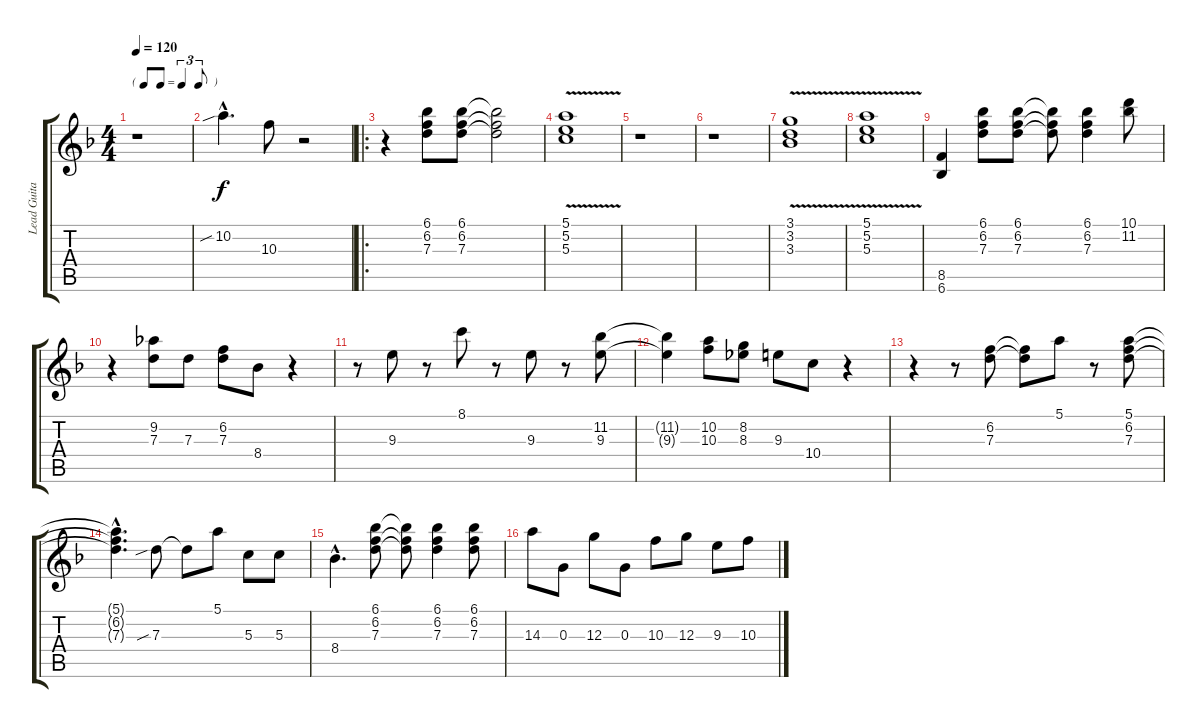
\track ("Lead Guitar" "Lead Guita") {instrument distortionguitar}
\staff {score tabs}
\tuning (E4 B3 G3 D3 A2 E2) {hide}
\ts (4 4)
\tf triplet8th
\tempo 120
\clef g2
\ks f
r.1{dy f instrument distortionguitar} |
10.2{sib hac}.4{d} 10.3.8 r.2 |
\ro
r.4 (6.1 6.2 7.3).8 (6.1 6.2 7.3).8 (6.1{t} 6.2{t} 7.3{t}).2 |
(5.1{v} 5.2{v} 5.3{v}).1 |
r.1 |
r.1 |
(3.1{v} 3.2{v} 3.3{v}).1 |
(5.1{v} 5.2{v} 5.3{v}).1 |
(8.5 6.6).4 (6.1 6.2 7.3).8 (6.1 6.2 7.3).8 (6.1{t} 6.2{t} 7.3{t}).8 (6.1 6.2 7.3).4 (10.1 11.2).8 |
r.4 (9.2 7.3).8 7.3.8 (6.2 7.3).8 8.4.8 r.4 |
r.8 9.3.8 r.8 8.1.8 r.8 9.3.8 r.8 (11.2 9.3).8 |
(11.2{t} 9.3{t}).4 (10.2 10.3).8 (8.2 8.3).8 9.3.8 10.4.8 r.4 |
r.4 r.8 (6.2 7.3).8 (6.2{t} 7.3{t}).8 5.1.8 r.8 (5.1 6.2 7.3).8 |
(5.1{hac t} 6.2{hac t} 7.3{hac t}).4{d} 7.3{sib}.8 7.3{t}.8 5.1.8 5.3.8 5.3.8 |
8.4{hac}.4{d} (6.1 6.2 7.3).8 (6.1{t} 6.2{t} 7.3{t}).8 (6.1 6.2 7.3).4 (6.1 6.2 7.3).8 |
14.3.8 0.3.8 12.3.8 0.3.8 10.3.8 12.3.8 9.3.8 10.3.8
